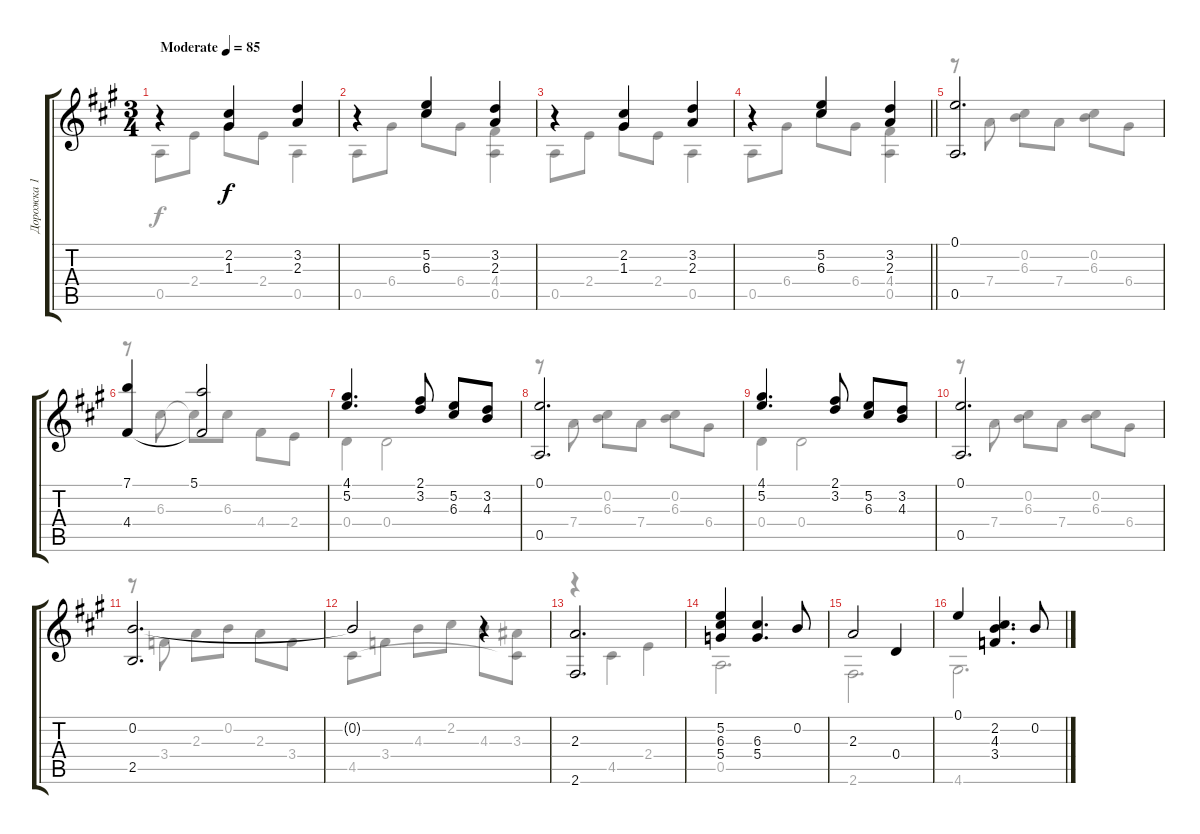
\track ("Дорожка 1" "Дорожка 1") {instrument electricguitarjazz}
\staff {score tabs}
\tuning (E4 B3 G3 D3 A2 E2) {hide}
\voice
\ts (3 4)
\tempo (85 "Moderate")
\clef g2
\ks a
r.4{dy f instrument electricguitarjazz} (2.2 1.3).4 (3.2 2.3).4 |
r.4 (5.2 6.3).4 (3.2 2.3).4 |
r.4 (2.2 1.3).4 (3.2 2.3).4 |
\barLineRight lightlight
r.4 (5.2 6.3).4 (3.2 2.3).4 |
(0.1 0.5).2{d} |
(7.1 4.4).4 (5.1 4.4{t}).2 |
(4.1 5.2).4{d} (2.1 3.2).8 (5.2 6.3).8 (3.2 4.3).8 |
(0.1 0.5).2{d} |
(4.1 5.2).4{d} (2.1 3.2).8 (5.2 6.3).8 (3.2 4.3).8 |
(0.1 0.5).2{d} |
(0.2 2.5).2{d} |
0.2{t}.2 r.4 |
(2.3 2.6).2{d} |
(5.2 6.3 5.4).4 (6.3 5.4).4{d} 0.2.8 |
2.3.2 0.4.4 |
0.1.4 (2.2 4.3 3.4).4{d} 0.2.8
\voice
\clef g2
\ottava regular
\simile none
\ks a
0.5.8{dy f} 2.4.8 1.3.8 2.4.8 0.5.4 |
0.5.8 6.4.8 6.3.8 6.4.8 (4.4 0.5).4 |
0.5.8 2.4.8 1.3.8 2.4.8 0.5.4 |
\barLineRight lightlight
0.5.8 6.4.8 6.3.8 6.4.8 (4.4 0.5).4 |
r.8 7.4.8 (0.2 6.3).8 7.4.8 (0.2 6.3).8 6.4.8 |
r.8 6.3.8 6.3{t}.8 6.3.8 4.4.8 2.4.8 |
0.4.4 0.4.2 |
r.8 7.4.8 (0.2 6.3).8 7.4.8 (0.2 6.3).8 6.4.8 |
0.4.4 0.4.2 |
r.8 7.4.8 (0.2 6.3).8 7.4.8 (0.2 6.3).8 6.4.8 |
r.8 3.4.8 2.3.8 0.2.8 2.3.8 3.4.8 |
4.5.8 3.4.8 4.3.8 2.2.8 4.3.8 (3.3 4.5{t}).8 |
r.4 4.5.4 2.4.4 |
0.5.2{d} |
2.6.2{d} |
4.6.2{d}
